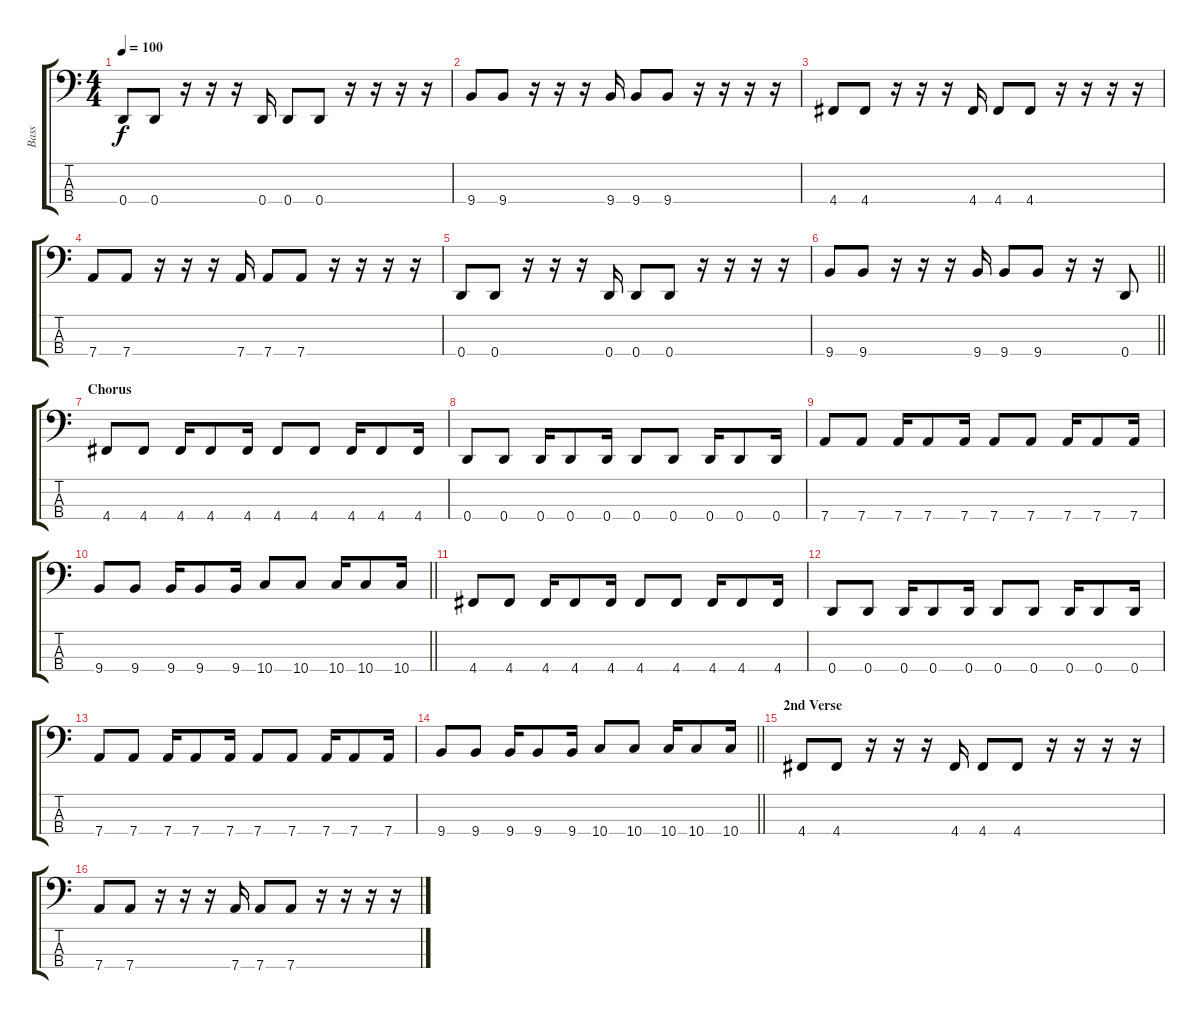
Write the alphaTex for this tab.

\track ("Bass" "Bass") {instrument electricbassfinger}
\staff {score tabs}
\tuning (G2 D2 A1 D1) {hide}
\ts (4 4)
\tempo 100
\clef f4
\ks c
0.4.8{dy f} 0.4.8 r.16 r.16 r.16 0.4.16 0.4.8 0.4.8 r.16 r.16 r.16 r.16 |
9.4.8 9.4.8 r.16 r.16 r.16 9.4.16 9.4.8 9.4.8 r.16 r.16 r.16 r.16 |
4.4.8 4.4.8 r.16 r.16 r.16 4.4.16 4.4.8 4.4.8 r.16 r.16 r.16 r.16 |
7.4.8 7.4.8 r.16 r.16 r.16 7.4.16 7.4.8 7.4.8 r.16 r.16 r.16 r.16 |
0.4.8 0.4.8 r.16 r.16 r.16 0.4.16 0.4.8 0.4.8 r.16 r.16 r.16 r.16 |
\barLineRight lightlight
9.4.8 9.4.8 r.16 r.16 r.16 9.4.16 9.4.8 9.4.8 r.16 r.16 0.4.8 |
\section ("" "Chorus")
4.4.8 4.4.8 4.4.16 4.4.8 4.4.16 4.4.8 4.4.8 4.4.16 4.4.8 4.4.16 |
0.4.8 0.4.8 0.4.16 0.4.8 0.4.16 0.4.8 0.4.8 0.4.16 0.4.8 0.4.16 |
7.4.8 7.4.8 7.4.16 7.4.8 7.4.16 7.4.8 7.4.8 7.4.16 7.4.8 7.4.16 |
\barLineRight lightlight
9.4.8 9.4.8 9.4.16 9.4.8 9.4.16 10.4.8 10.4.8 10.4.16 10.4.8 10.4.16 |
4.4.8 4.4.8 4.4.16 4.4.8 4.4.16 4.4.8 4.4.8 4.4.16 4.4.8 4.4.16 |
0.4.8 0.4.8 0.4.16 0.4.8 0.4.16 0.4.8 0.4.8 0.4.16 0.4.8 0.4.16 |
7.4.8 7.4.8 7.4.16 7.4.8 7.4.16 7.4.8 7.4.8 7.4.16 7.4.8 7.4.16 |
\barLineRight lightlight
9.4.8 9.4.8 9.4.16 9.4.8 9.4.16 10.4.8 10.4.8 10.4.16 10.4.8 10.4.16 |
\section ("" "2nd Verse")
4.4.8 4.4.8 r.16 r.16 r.16 4.4.16 4.4.8 4.4.8 r.16 r.16 r.16 r.16 |
7.4.8 7.4.8 r.16 r.16 r.16 7.4.16 7.4.8 7.4.8 r.16 r.16 r.16 r.16
